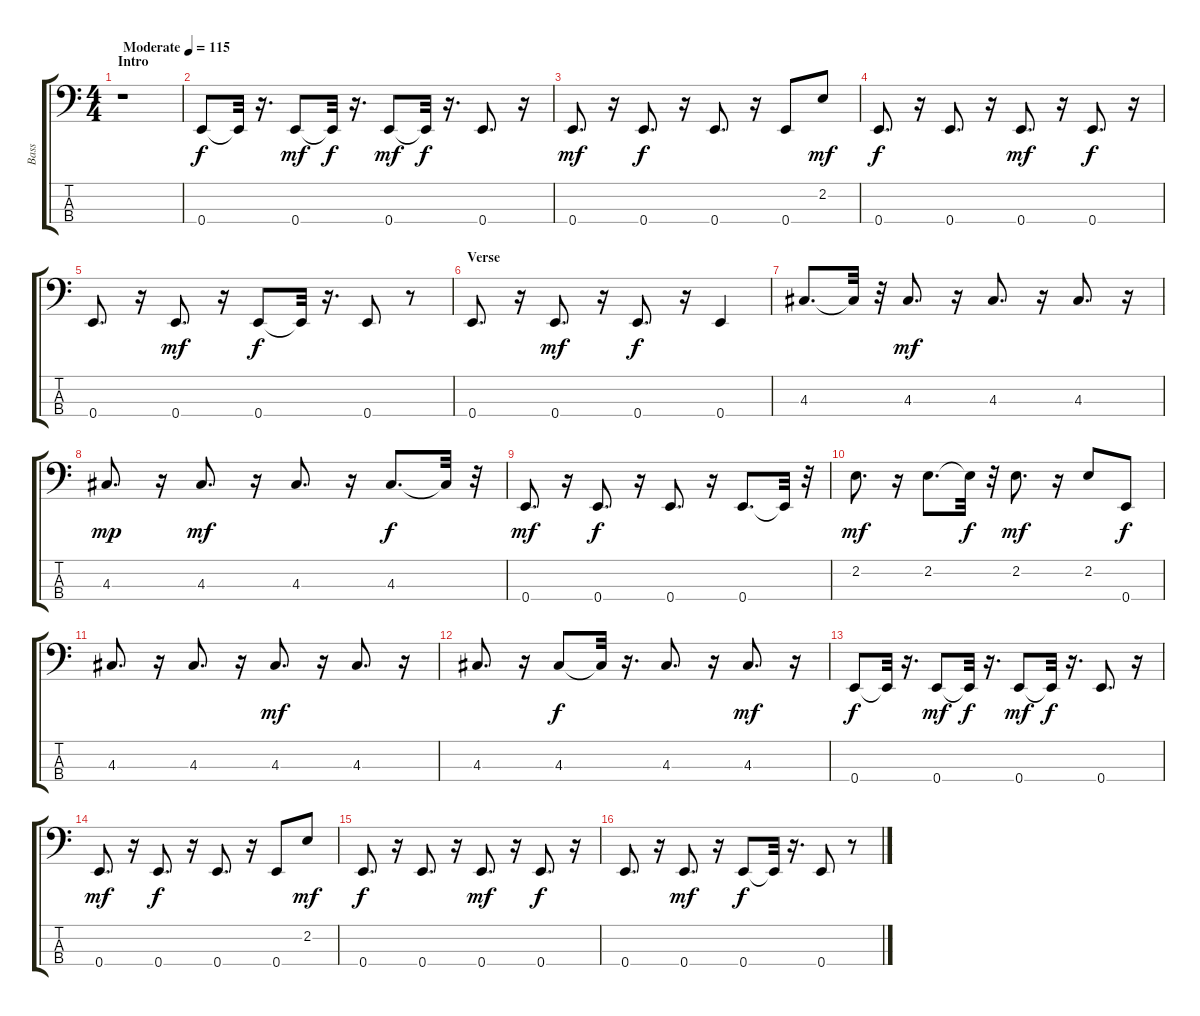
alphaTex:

\track ("Bass" "Bass") {instrument fretlessbass}
\staff {score tabs}
\tuning (G2 D2 A1 E1) {hide}
\ts (4 4)
\section ("" "Intro")
\tempo (115 "Moderate")
\clef f4
\ks c
r.1{dy f instrument fretlessbass} |
0.4.8 0.4{t}.32 r.16{d} 0.4.8{dy mf} 0.4{t}.32{dy f} r.16{d} 0.4.8{dy mf} 0.4{t}.32{dy f} r.16{d} 0.4.8{d} r.16 |
0.4.8{d dy mf} r.16 0.4.8{d dy f} r.16 0.4.8{d} r.16 0.4.8 2.2.8{dy mf} |
0.4.8{d dy f} r.16 0.4.8{d} r.16 0.4.8{d dy mf} r.16 0.4.8{d dy f} r.16 |
0.4.8{d} r.16 0.4.8{d dy mf} r.16 0.4.8{dy f} 0.4{t}.32 r.16{d} 0.4.8 r.8 |
\section ("" "Verse")
0.4.8{d} r.16 0.4.8{d dy mf} r.16 0.4.8{d dy f} r.16 0.4.4 |
4.3.8{d} 4.3{t}.32 r.32 4.3.8{d dy mf} r.16 4.3.8{d} r.16 4.3.8{d} r.16 |
4.3.8{d dy mp} r.16 4.3.8{d dy mf} r.16 4.3.8{d} r.16 4.3.8{d dy f} 4.3{t}.32 r.32 |
0.4.8{d dy mf} r.16 0.4.8{d dy f} r.16 0.4.8{d} r.16 0.4.8{d} 0.4{t}.32 r.32 |
2.2.8{d dy mf} r.16 2.2.8{d} 2.2{t}.32{dy f} r.32 2.2.8{d dy mf} r.16 2.2.8 0.4.8{dy f} |
4.3.8{d} r.16 4.3.8{d} r.16 4.3.8{d dy mf} r.16 4.3.8{d} r.16 |
4.3.8{d} r.16 4.3.8{dy f} 4.3{t}.32 r.16{d} 4.3.8{d} r.16 4.3.8{d dy mf} r.16 |
0.4.8{dy f} 0.4{t}.32 r.16{d} 0.4.8{dy mf} 0.4{t}.32{dy f} r.16{d} 0.4.8{dy mf} 0.4{t}.32{dy f} r.16{d} 0.4.8{d} r.16 |
0.4.8{d dy mf} r.16 0.4.8{d dy f} r.16 0.4.8{d} r.16 0.4.8 2.2.8{dy mf} |
0.4.8{d dy f} r.16 0.4.8{d} r.16 0.4.8{d dy mf} r.16 0.4.8{d dy f} r.16 |
0.4.8{d} r.16 0.4.8{d dy mf} r.16 0.4.8{dy f} 0.4{t}.32 r.16{d} 0.4.8 r.8
